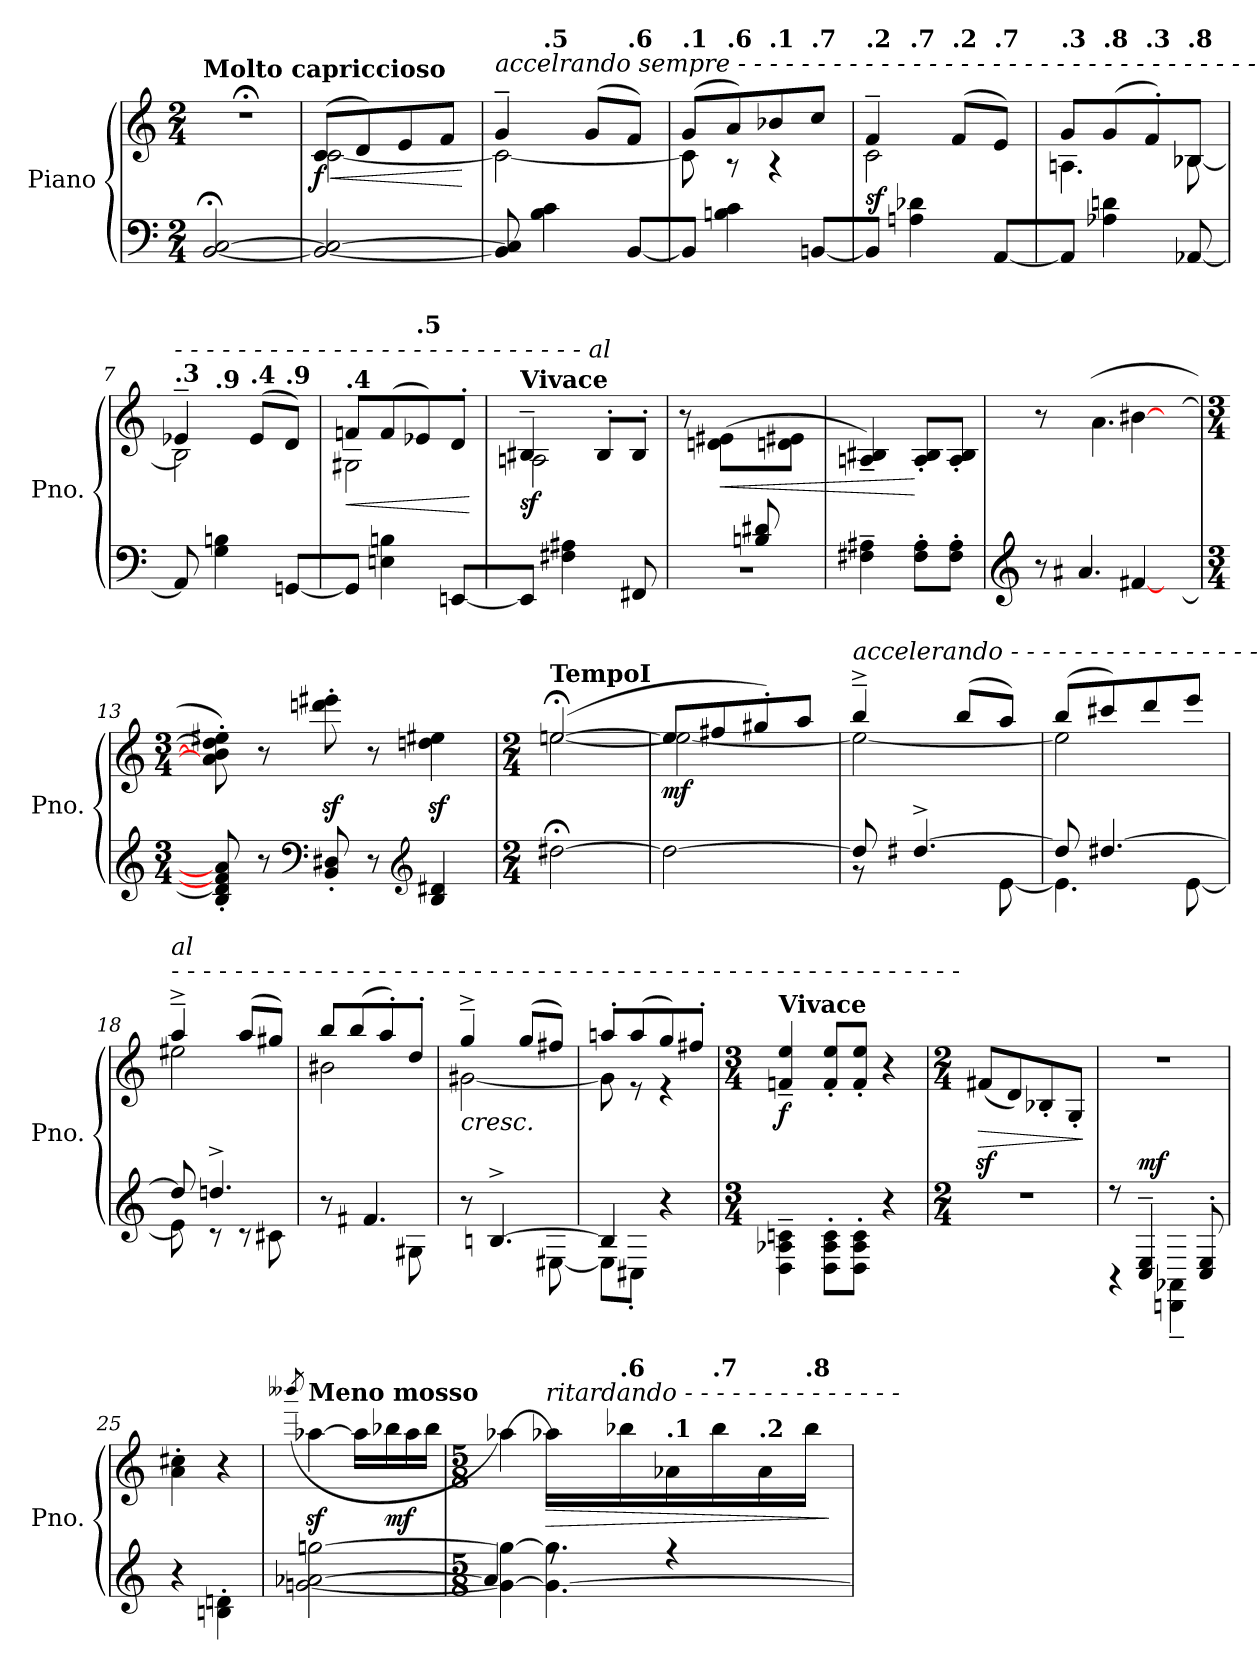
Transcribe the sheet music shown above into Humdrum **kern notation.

**kern	**kern	**dynam
*part1	*part1	*part1
*staff2	*staff1	*staff1/2
*I"Piano	*	*
*I'Pno.	*	*
*clefF4	*clefG2	*
*k[]	*k[]	*
*M2/4	*M2/4	*
*MM63	*MM63	*
=1	=1	=1
!	!LO:TX:a:B:t=Molto capriccioso	!
!	!	!LO:DY:b=2
[2BB/;< [2C/;<	2r;<	other-dynamics
=2	=2	=2
!	!LO:TX:b:i:t=pesante	!
!	!	!LO:HP:b
*	*^	*
!	!	!	!LO:DY:n=1:b
2BB/_ 2C/_	(>8c/L	[2c\	< f
.	8d/)	.	.
.	8e/	.	.
.	8f/J	.	.
*	*v	*v	*
.	.	[
=3	=3	=3
*	*MM63	*
*	*^	*
!	!LO:TX:a:i:t=accelrando sempre -  -  -  -  -  -  -  -  -  -  -  -  -  -  -  -  -  -  -  -  -  -  -  -  -  -  -  -  -  -  -  -  -  -  -  -  -  -  -  -  -  -  -  --	!	!
*	*	*^	*
8BB/] 8C/]	4g~/	2c\_	8ryy	.
*	*MM66	*	*	*
!	!	!	!LO:TX:a:B:t=.5	!
4B\ 4c\	.	.	4.ryy	.
*	*MM70	*	*	*
.	(>8g/L	.	.	.
*	*MM73	*	*	*
!	!LO:TX:a:B:t=.6	!	!	!
[8BB/L	8f/J)	.	.	.
*	*v	*v	*v	*
=4	=4	=4
*	*MM77	*
*	*^	*
*	*	*^	*
!	!LO:TX:a:B:t=.1	!	!	!
*	*	*v	*v	*
8BB/J]	(>8g/L	8c\]	.
*	*MM80	*	*
!	!LO:TX:a:B:t=.6	!	!
4Bn\ 4c\	8a/)	8r	.
*	*MM84	*	*
!	!LO:TX:a:B:t=.1	!	!
.	8b-X/	4r	.
*	*MM87	*	*
!	!LO:TX:a:B:t=.7	!	!
[8BBn/L	8cc/J	.	.
*	*v	*v	*
=5	=5	=5
*	*MM91	*
*	*^	*
!	!LO:TX:a:B:t=.2	!	!
!	!	!	!LO:DY:b
*	*	*^	*
8BB/J]	4f~/	2c\	8ryy	sf
*	*MM94	*	*	*
!	!	!	!LO:TX:a:B:t=.7	!
4An\ 4d-X\	.	.	4.ryy	.
*	*MM98	*	*	*
!	!LO:TX:a:B:t=.2	!	!	!
.	(>8f/L	.	.	.
*	*MM101	*	*	*
!	!LO:TX:a:B:t=.7	!	!	!
[8AA/L	8e/J)	.	.	.
*	*v	*v	*v	*
=6	=6	=6
*	*MM105	*
*	*^	*
*	*	*^	*
!	!LO:TX:a:B:t=.3	!	!	!
*	*	*v	*v	*
8AA/J]	8g/L	4.An\	.
*	*MM108	*	*
!	!LO:TX:a:B:t=.8	!	!
4A-X\ 4dn\	(>8g/	.	.
*	*MM112	*	*
!	!LO:TX:a:B:t=.3	!	!
.	8f'/)	.	.
*	*MM115	*	*
!	!LO:TX:a:B:t=.8	!	!
[8AA-X/	8B-X/J	[8B-\	.
*	*v	*v	*
!!LO:LB:g=z
=7	=7	=7
*	*MM119	*
*	*^	*
!	!LO:TX:a:B:t=.3	!	!
!	!LO:TX:a:i:t=-  -  -  -  -  -  -  -  -  -  -  -  -  -  -   -  -  -  -  -  -  -  -  -  -  -  al	!	!
*	*	*^	*
8AA-/]	4e-X~/	2B-\]	8ryy	.
*	*MM122	*	*	*
!	!	!	!LO:TX:a:B:t=.9	!
4G\ 4Bn\	.	.	4.ryy	.
*	*MM126	*	*	*
!	!LO:TX:a:B:t=.4	!	!	!
.	(>8e-/L	.	.	.
*	*MM129	*	*	*
!	!LO:TX:a:B:t=.9	!	!	!
[8GGn/L	8d/J)	.	.	.
*	*v	*v	*v	*
=8	=8	=8
*	*MM133	*
*	*^	*
*	*	*^	*
!	!LO:TX:a:B:t=.4	!	!	!
!	!	!	!	!LO:HP:b
*	*	*v	*v	*
8GG/J]	8fn/L	2G#X\	<
*	*MM137	*	*
4En\ 4Bn\	(>8f/	.	.
*	*MM140	*	*
!	!LO:TX:a:B:t=.5	!	!
.	8e-X/)	.	.
*	*MM144	*	*
[8EEn/L	8d'/J	.	.
*	*v	*v	*
.	.	[
=9	=9	=9
*	*MM144	*
*	*^	*
!	!LO:TX:a:B:t=Vivace	!	!
!	!	!	!LO:DY:b
8EE/J]	4B#X~/	2An\	sf
4F#X\ 4A#X\	.	.	.
.	8B#'/L	.	.
8FF#X/	8B#'/J	.	.
*	*v	*v	*
=10	=10	=10
*^	*	*
4ryy	2r	8r	.
!	!	!	!LO:HP:b
.	.	(>8dn\ 8e#X\L	<
8Bn/ 8d#X/	.	8ryy	.
8ryy	.	8dn\ 8e#X\J	.
*v	*v	*	*
=11	=11	=11
4F#X\~ 4A#X\~	4An/~ 4B#X/~)	.
8F#\' 8A#\'L	8A/' 8B#/'L	[
8F#\' 8A#\'J	8A/' 8B#/'J	.
!!LO:LB:g=z
=12	=12	=12
*clefG2	*	*
*^	*^	*
*	*^	*	*^	*
8r	8ryy	4ryy	8r	8ryy	4ryy	.
4.a#X/	[8a#\Lyy	.	(>[8an/Lyy	4.a\	.	.
.	[8f#X\	4f#/	[8b#X/	.	4b#\	.
.	[8d#X\J	.	[8ddn/J	.	.	.
*v	*v	*v	*	*	*	*
*	*v	*v	*v	*
=13	=13	=13
*M3/4	*M3/4	*
8B/' 8d#/]' 8f#/]' 8a#/]'	8an\]' 8b#\]' 8ddn\]' 8ee#X\')	.
8r	8r	.
*clefF4	*	*
8BB/' 8D#X/'	8dddn\z<' 8eee#X\z<'	.
8r	8r	.
*clefG2	*	*
4B/ 4d#X/	4ddn\z< 4ee#X\z<	.
=14	=14	=14
*M2/4	*M2/4	*
*	*MM63	*
*	*^	*
!	!LO:TX:a:B:t=TempoI	!	!
!	!	!	!LO:DY:b
[2dd#X;<\	(>[2ee;</	[2een\	other-dynamics
=15	=15	=15	=15
!	!	!	!LO:DY:b
2dd#\_	8ee/L]	2ee\_	mf
.	8ff#X/	.	.
.	8gg#X'/)	.	.
.	8aa/J	.	.
=16	=16	=16	=16
*	*MM70	*	*
*^	*	*	*
!	!	!LO:TX:a:i:t=accelerando  -  -  -  -  -  -  -  -  -  -  -  -  -  -  -  -  -	!	!
8dd#/]	8r	4bb~^/	2ee\_	.
[4.dd#X^/	4dd#\yy	.	.	.
*	*	*MM77	*	*
.	.	(>8bb/L	.	.
.	[8e\	8aa/J)	.	.
=17	=17	=17	=17	=17
*	*	*MM84	*	*
8dd#/]	4.e\]	(>8bb/L	2ee\]	.
[4.dd#X/	.	8ccc#X/)	.	.
*	*	*MM92	*	*
.	.	8ddd/	.	.
.	[8e\	8eee/J	.	.
!!LO:LB:g=z	!!
=18	=18	=18	=18	=18
*	*	*MM100	*	*
!	!	!LO:TX:t=-  -  -  -  -  -  -  -  -  -  -  -  -  -  -  -  -  -  -  -  -  -  -  -  -  -  -  -   -  -  -  -  -  -  -  -  -  -  -  -  -  -  -  -  -  -  -  -  -  -	!	!
!	!	!LO:TX:i:t=al	!	!
8dd#/]	8e\]	4aa~^/	2ee#X\	.
4.ddn^/	8r	.	.	.
*	*	*MM106	*	*
.	8r	(>8aa/L	.	.
.	8c#X\	8gg#X/J)	.	.
=19	=19	=19	=19	=19
*	*	*MM111	*	*
8r	8ryy	8bb/L	2b#X\	.
4f#X^\yy	4.f#/	(>8bb/	.	.
*	*	*MM118	*	*
.	.	8aa'/)	.	.
8G#X\	.	8dd'/J	.	.
=20	=20	=20	=20	=20
*	*	*MM124	*	*
!	!	!	!	!LO:HP:b
8r	8ryy	4gg~^/	[2g#X\	<
[4.Bn^/	4B\yy	.	.	.
*	*	*MM132	*	*
.	.	(>8gg/L	.	.
.	[8E#X\	8ff#X/J)	.	.
=21	=21	=21	=21	=21
*	*	*MM138	*	*
4B/]	8E#\L]	8aan'/L	8g#\]	.
.	8C#X'\J	(>8aa/	8r	.
*	*	*MM144	*	*
4r	4ryy	8gg/)	4r	.
.	.	8ff#X'/J	.	.
*v	*v	*	*	*
=22	=22	=22	=22
*M3/4	*M3/4	*	*
*	*MM144	*	*
!	!LO:TX:a:B:t=Vivace	!	!
!	!	!	!LO:DY:b
4D\~ 4A-X\~ 4cn\~	4fn/~ 4ee/~	2ryy	f
8D\' 8A-\' 8c\'L	8f/' 8ee/'L	.	[
8D\' 8A-\' 8c\'J	8f/' 8ee/'J	.	.
4r	4r	4ryy	.
*	*v	*v	*
=23	=23	=23
*M2/4	*M2/4	*
*	*^	*
!	!	!	!LO:HP:b
*	*v	*v	*
2r	(<8f#Xz</L	>
.	8d/)	.
.	8B-X'/	.
.	8G'/J	.
.	.	]
!!LO:PB:g=z
=24	=24	=24
*^	*	*
8r	4r	2r	.
!	!	!	!LO:DY:a=2
4C/~ 4E/~	.	.	mf
.	4DDn\~ 4AA-X\~	.	.
8C/' 8E/'	.	.	.
*v	*v	*	*
=25	=25	=25
4r	4a\' 4cc#X\'	.
4Bn\' 4dn\'	4r	.
=26	=26	=26
*	*MM112	*
.	(>8qbbb--X/	.
!	!LO:TX:a:B:t=Meno mosso	!
[2gn\ [2a-X\ [2ggn\	[4aa-Xz<\	.
.	16aa-\LL]	.
!	!	!LO:DY:b
.	16bb-X\	mf
.	16aa-\	.
.	16bb-\JJ	.
=27	=27	=27
*M5/8	*M5/8	*
*^	*	*
4g\_ 4ggn\_	4a-/]	[4aa-X\)	.
*	*	*MM112	*
!	!	!LO:TX:a:i:t=ritardando - - - - - - - - - - - - - -	!
!	!	!	!LO:HP:b
4.g\_ 4.gg\]	8rff	16aa-X\LL]	>
*	*	*MM108	*
!	!	!LO:TX:a:B:t=.6	!
.	.	16bb-X\	.
*	*	*MM105	*
!	!	!LO:TX:a:B:t=.1	!
.	4rff	16a-X\	.
*	*	*MM101	*
!	!	!LO:TX:a:B:t=.7	!
.	.	16bb-\	.
*	*	*MM98	*
!	!	!LO:TX:a:B:t=.2	!
.	.	16a-\	.
*	*	*MM94	*
!	!	!LO:TX:a:B:t=.8	!
.	.	16bb-\JJ	.
*v	*v	*	*
.	.	]
=	=	=
*-	*-	*-
